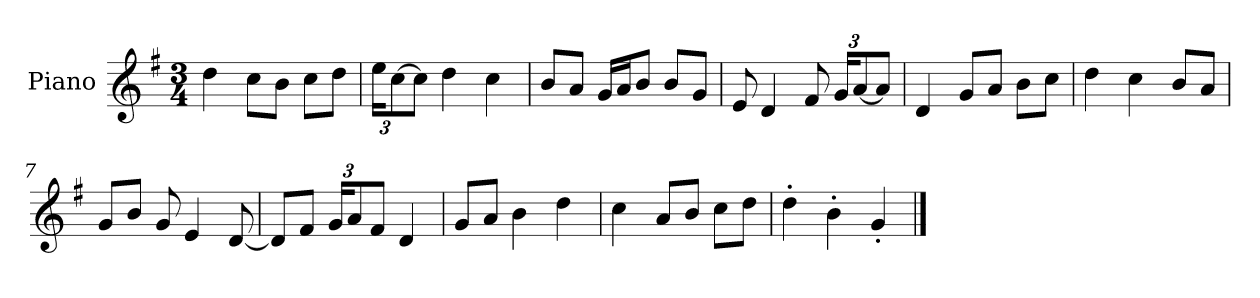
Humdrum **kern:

**kern
*part1
*staff1
*I"Piano
*I'P-no
*clefG2
*k[f#]
*M3/4
*MM172
=1
4dd\
8cc\L
8b\J
8cc\L
8dd\J
=2
*Xbrackettup
24ee\KL
[12cc\
8cc\J]
4dd\
4cc\
=3
8b/L
8a/J
16g/LL
16a/J
8b/J
8b/L
8g/J
=4
8e/
4d/
8f#/
24g/KL
[12a/
8a/J]
=5
4d/
8g/L
8a/J
8b\L
8cc\J
=6
4dd\
4cc\
8b/L
8a/J
!!LO:LB:g=z
=7
8g/L
8b/J
8g/
4e/
[8d/
=8
8d/L]
8f#/J
24g/KL
12a/
8f#/J
4d/
=9
8g/L
8a/J
4b\
4dd\
=10
4cc\
8a/L
8b/J
8cc\L
8dd\J
=11
4dd'\
4b'\
4g'/
==
*-
